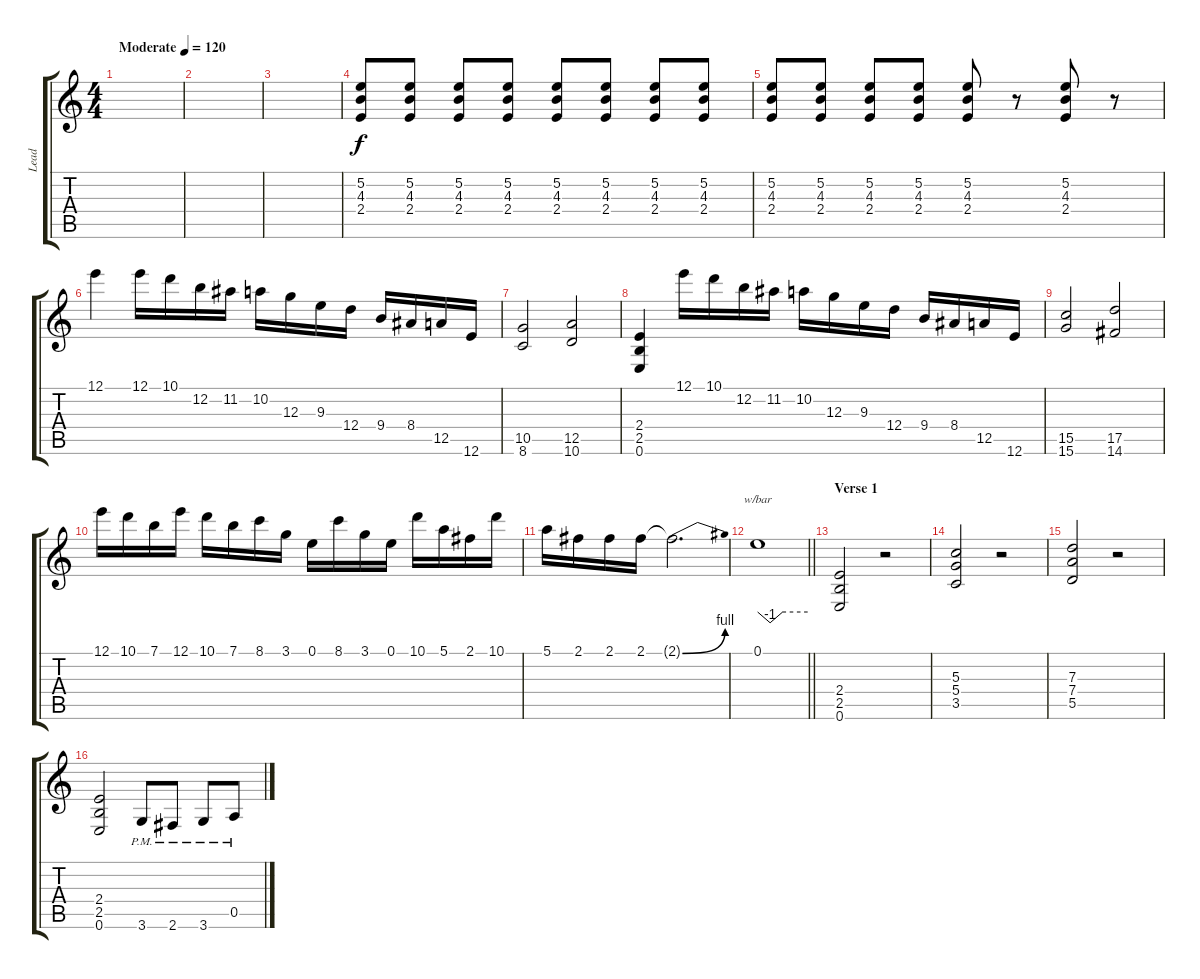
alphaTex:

\track ("Lead" "Lead") {instrument distortionguitar}
\staff {score tabs}
\tuning (E4 B3 G3 D3 A2 E2) {hide}
\ts (4 4)
\tempo (120 "Moderate")
\clef g2
\ks c
|
|
|
(5.2 4.3 2.4).8{volume 14} (5.2 4.3 2.4).8 (5.2 4.3 2.4).8 (5.2 4.3 2.4).8 (5.2 4.3 2.4).8 (5.2 4.3 2.4).8 (5.2 4.3 2.4).8 (5.2 4.3 2.4).8 |
(5.2 4.3 2.4).8 (5.2 4.3 2.4).8 (5.2 4.3 2.4).8 (5.2 4.3 2.4).8 (5.2 4.3 2.4).8 r.8 (5.2 4.3 2.4).8 r.8 |
12.1.4 12.1.16 10.1.16 12.2.16 11.2.16 10.2.16 12.3.16 9.3.16 12.4.16 9.4.16 8.4.16 12.5.16 12.6.16 |
(10.5 8.6).2 (12.5 10.6).2 |
(2.4 2.5 0.6).4 12.1.16 10.1.16 12.2.16 11.2.16 10.2.16 12.3.16 9.3.16 12.4.16 9.4.16 8.4.16 12.5.16 12.6.16 |
(15.5 15.6).2 (17.5 14.6).2 |
12.1.16 10.1.16 7.1.16 12.1.16 10.1.16 7.1.16 8.1.16 3.1.16 0.1.16 8.1.16 3.1.16 0.1.16 10.1.16 5.1.16 2.1.16 10.1.16 |
5.1.16 2.1.16 2.1.16 2.1.16 2.1{be (bend 0 0 60 4) t}.2{d} |
\barLineRight lightlight
0.1.1{tbe (custom default 0 0 15 -4 30 0 60 0)} |
\section ("" "Verse 1")
(2.4 2.5 0.6).2 r.2 |
(5.3 5.4 3.5).2 r.2 |
(7.3 7.4 5.5).2 r.2 |
(2.4 2.5 0.6).2 3.6{pm}.8 2.6{pm}.8 3.6{pm}.8 0.5{pm}.8
